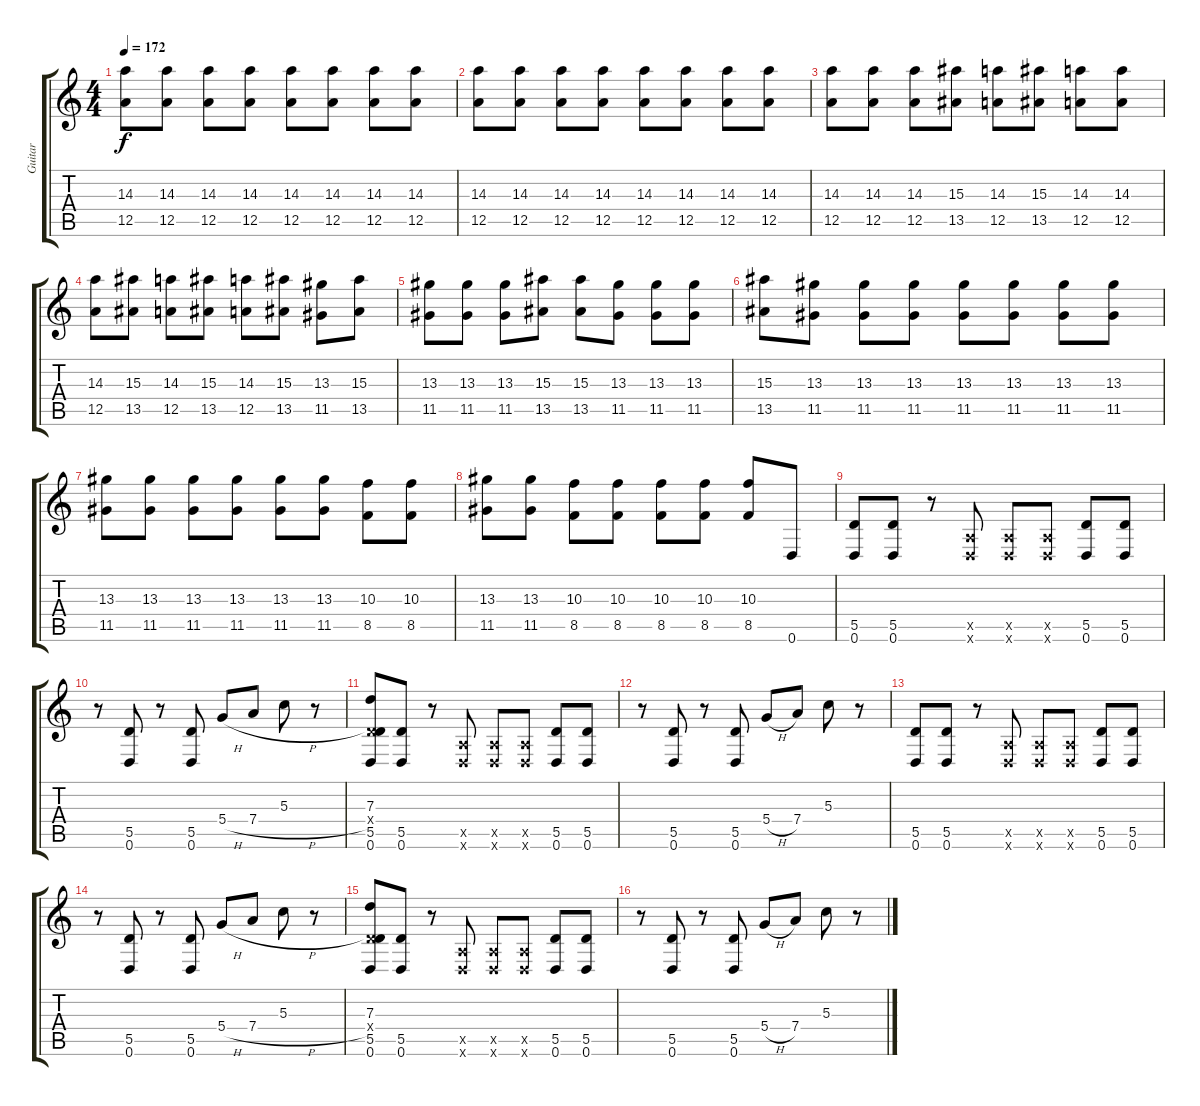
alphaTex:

\track ("Guitar" "Guitar") {instrument distortionguitar}
\staff {score tabs}
\tuning (E4 B3 G3 D3 A2 D2) {hide}
\ts (4 4)
\tempo 172
\clef g2
\ks c
(14.3 12.5).8{dy f} (14.3 12.5).8 (14.3 12.5).8 (14.3 12.5).8 (14.3 12.5).8 (14.3 12.5).8 (14.3 12.5).8 (14.3 12.5).8 |
(14.3 12.5).8 (14.3 12.5).8 (14.3 12.5).8 (14.3 12.5).8 (14.3 12.5).8 (14.3 12.5).8 (14.3 12.5).8 (14.3 12.5).8 |
(14.3 12.5).8 (14.3 12.5).8 (14.3 12.5).8 (15.3 13.5).8 (14.3 12.5).8 (15.3 13.5).8 (14.3 12.5).8 (14.3 12.5).8 |
(14.3 12.5).8 (15.3 13.5).8 (14.3 12.5).8 (15.3 13.5).8 (14.3 12.5).8 (15.3 13.5).8 (13.3 11.5).8 (15.3 13.5).8 |
(13.3 11.5).8 (13.3 11.5).8 (13.3 11.5).8 (15.3 13.5).8 (15.3 13.5).8 (13.3 11.5).8 (13.3 11.5).8 (13.3 11.5).8 |
(15.3 13.5).8 (13.3 11.5).8 (13.3 11.5).8 (13.3 11.5).8 (13.3 11.5).8 (13.3 11.5).8 (13.3 11.5).8 (13.3 11.5).8 |
(13.3 11.5).8 (13.3 11.5).8 (13.3 11.5).8 (13.3 11.5).8 (13.3 11.5).8 (13.3 11.5).8 (10.3 8.5).8 (10.3 8.5).8 |
(13.3 11.5).8 (13.3 11.5).8 (10.3 8.5).8 (10.3 8.5).8 (10.3 8.5).8 (10.3 8.5).8 (10.3 8.5).8 0.6.8 |
(5.5 0.6).8 (5.5 0.6).8 r.8 (0.5{x} 0.6{x}).8 (0.5{x} 0.6{x}).8 (0.5{x} 0.6{x}).8 (5.5 0.6).8 (5.5 0.6).8 |
r.8 (5.5 0.6).8 r.8 (5.5 0.6).8 5.4{h}.8 7.4{h}.8 5.3.8 r.8 |
(7.3 0.4{x} 5.5 0.6).8 (5.5 0.6).8 r.8 (0.5{x} 0.6{x}).8 (0.5{x} 0.6{x}).8 (0.5{x} 0.6{x}).8 (5.5 0.6).8 (5.5 0.6).8 |
r.8 (5.5 0.6).8 r.8 (5.5 0.6).8 5.4{h}.8 7.4.8 5.3.8 r.8 |
(5.5 0.6).8 (5.5 0.6).8 r.8 (0.5{x} 0.6{x}).8 (0.5{x} 0.6{x}).8 (0.5{x} 0.6{x}).8 (5.5 0.6).8 (5.5 0.6).8 |
r.8 (5.5 0.6).8 r.8 (5.5 0.6).8 5.4{h}.8 7.4{h}.8 5.3.8 r.8 |
(7.3 0.4{x} 5.5 0.6).8 (5.5 0.6).8 r.8 (0.5{x} 0.6{x}).8 (0.5{x} 0.6{x}).8 (0.5{x} 0.6{x}).8 (5.5 0.6).8 (5.5 0.6).8 |
r.8 (5.5 0.6).8 r.8 (5.5 0.6).8 5.4{h}.8 7.4.8 5.3.8 r.8
